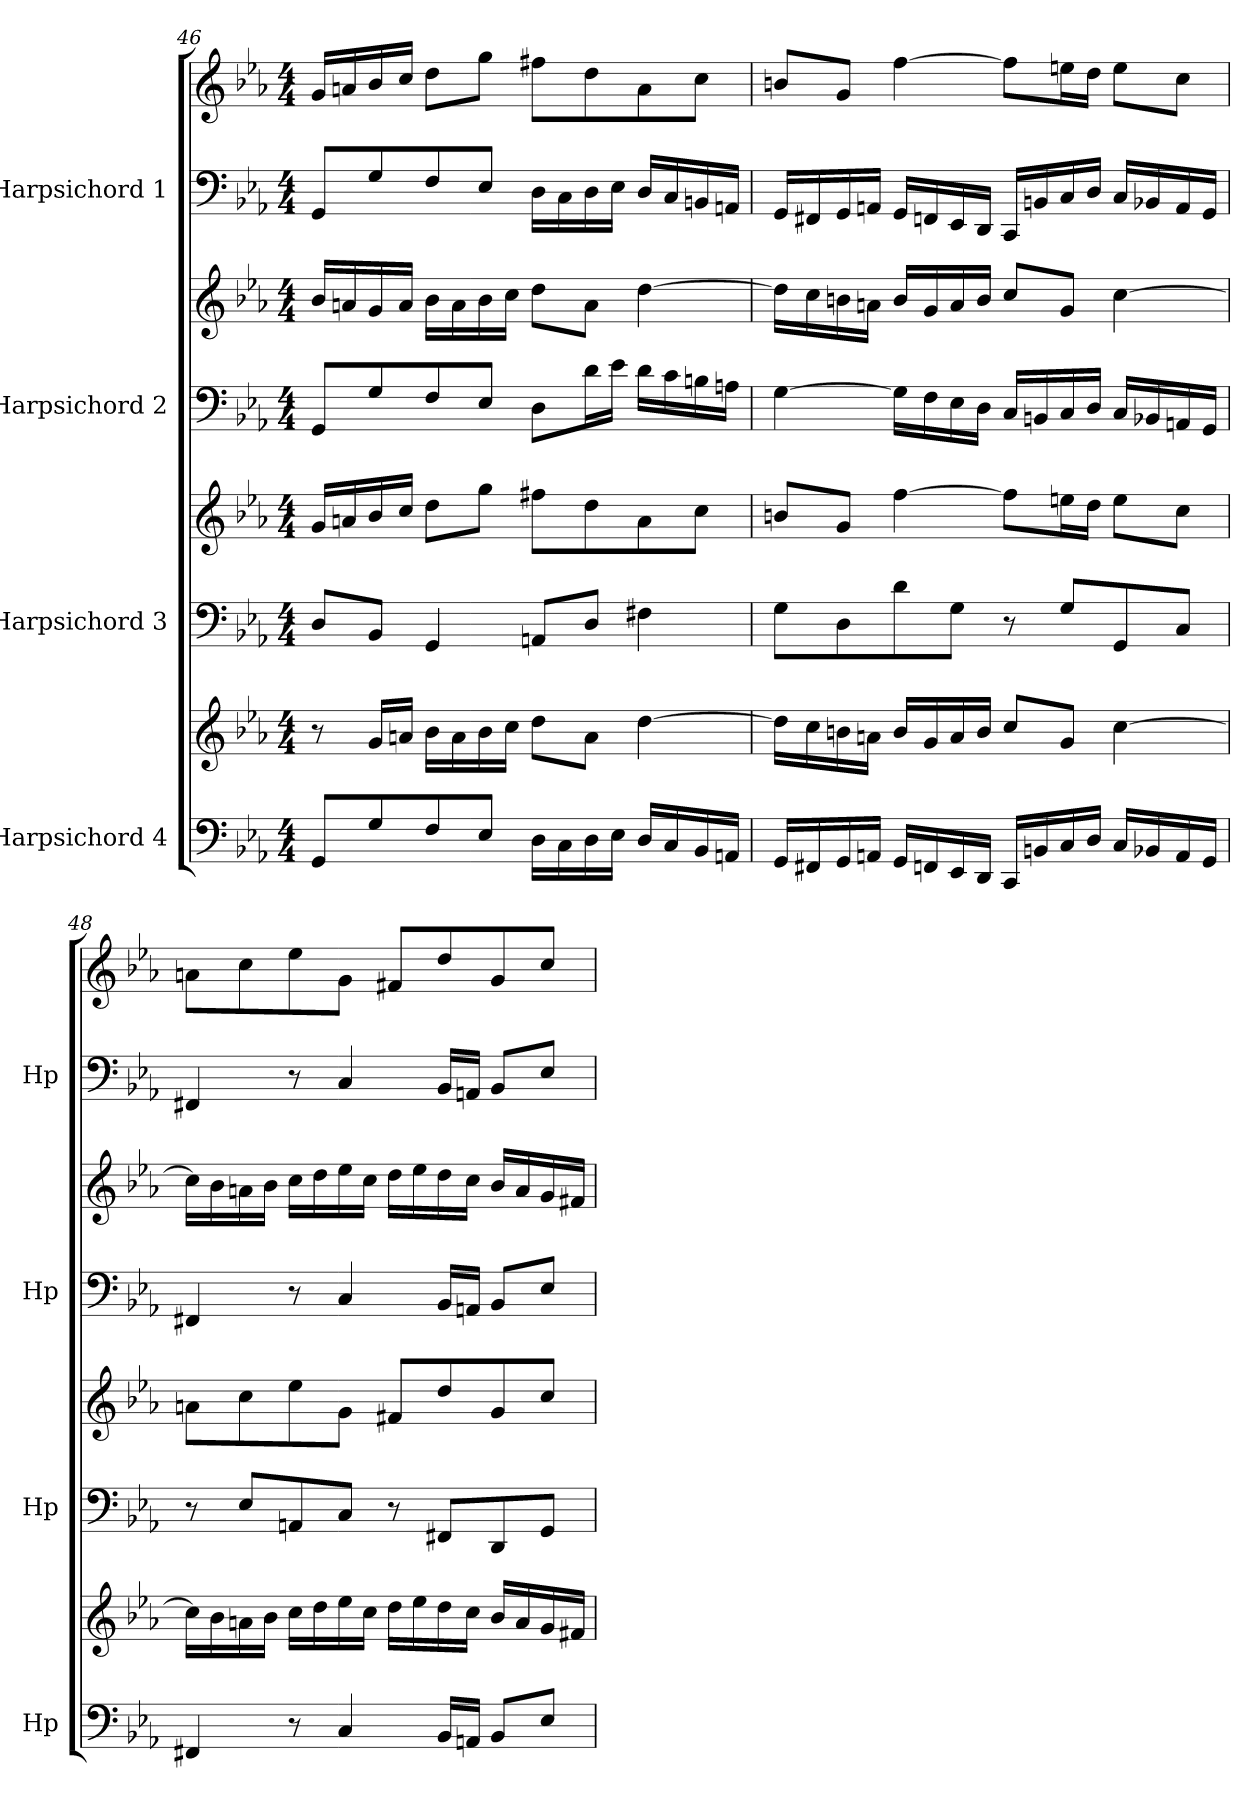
**kern	**kern	**kern	**kern	**kern	**kern	**kern	**kern
*part4	*part4	*part3	*part3	*part2	*part2	*part1	*part1
*staff8	*staff7	*staff6	*staff5	*staff4	*staff3	*staff2	*staff1
*I"Harpsichord 4	*	*I"Harpsichord 3	*	*I"Harpsichord 2	*	*I"Harpsichord 1	*
*I'Hp	*	*I'Hp	*	*I'Hp	*	*I'Hp	*
!!LO:PB:g=z
*clefF4	*clefG2	*clefF4	*clefG2	*clefF4	*clefG2	*clefF4	*clefG2
*k[b-e-a-]	*k[b-e-a-]	*k[b-e-a-]	*k[b-e-a-]	*k[b-e-a-]	*k[b-e-a-]	*k[b-e-a-]	*k[b-e-a-]
*M4/4	*M4/4	*M4/4	*M4/4	*M4/4	*M4/4	*M4/4	*M4/4
=46	=46	=46	=46	=46	=46	=46	=46
8GG/L	8r	8D/L	16g/LL	8GG/L	16b-/LL	8GG/L	16g/LL
.	.	.	16an/	.	16an/	.	16an/
8G/	16g/LL	8BB-/J	16b-/	8G/	16g/	8G/	16b-/
.	16an/JJ	.	16cc/JJ	.	16a/JJ	.	16cc/JJ
8F/	16b-\LL	4GG/	8dd\L	8F/	16b-\LL	8F/	8dd\L
.	16a\	.	.	.	16a\	.	.
8E-/J	16b-\	.	8gg\J	8E-/J	16b-\	8E-/J	8gg\J
.	16cc\JJ	.	.	.	16cc\JJ	.	.
16D\LL	8dd\L	8AAn/L	8ff#X\L	8D\L	8dd\L	16D\LL	8ff#X\L
16C\	.	.	.	.	.	16C\	.
16D\	8a\J	8D/J	8dd\	16d\L	8a\J	16D\	8dd\
16E-\JJ	.	.	.	16e-\JJ	.	16E-\JJ	.
16D/LL	[4dd\	4F#X\	8a\	16d\LL	[4dd\	16D/LL	8a\
16C/	.	.	.	16c\	.	16C/	.
16BB-/	.	.	8cc\J	16Bn\	.	16BBn/	8cc\J
16AAn/JJ	.	.	.	16An\JJ	.	16AAn/JJ	.
=47	=47	=47	=47	=47	=47	=47	=47
16GG/LL	16dd\LL]	8G\L	8bn/L	[4G\	16dd\LL]	16GG/LL	8bn/L
16FF#X/	16cc\	.	.	.	16cc\	16FF#X/	.
16GG/	16bn\	8D\	8g/J	.	16bn\	16GG/	8g/J
16AAn/JJ	16an\JJ	.	.	.	16an\JJ	16AAn/JJ	.
16GG/LL	16b/LL	8d\	[4ff\	16G\LL]	16b/LL	16GG/LL	[4ff\
16FFn/	16g/	.	.	16F\	16g/	16FFn/	.
16EE-/	16a/	8G\J	.	16E-\	16a/	16EE-/	.
16DD/JJ	16b/JJ	.	.	16D\JJ	16b/JJ	16DD/JJ	.
16CC/LL	8cc/L	8r	8ff\L]	16C/LL	8cc/L	16CC/LL	8ff\L]
16BBn/	.	.	.	16BBn/	.	16BBn/	.
16C/	8g/J	8G/L	16een\L	16C/	8g/J	16C/	16een\L
16D/JJ	.	.	16dd\JJ	16D/JJ	.	16D/JJ	16dd\JJ
16C/LL	[4cc\	8GG/	8ee\L	16C/LL	[4cc\	16C/LL	8ee\L
16BB-X/	.	.	.	16BB-X/	.	16BB-X/	.
16AA/	.	8C/J	8cc\J	16AAn/	.	16AA/	8cc\J
16GG/JJ	.	.	.	16GG/JJ	.	16GG/JJ	.
!!LO:PB:g=z
=48	=48	=48	=48	=48	=48	=48	=48
4FF#X/	16cc\LL]	8r	8an\L	4FF#X/	16cc\LL]	4FF#X/	8an\L
.	16b-\	.	.	.	16b-\	.	.
.	16an\	8E-/L	8cc\	.	16an\	.	8cc\
.	16b-\JJ	.	.	.	16b-\JJ	.	.
8r	16cc\LL	8AAn/	8ee-\	8r	16cc\LL	8r	8ee-\
.	16dd\	.	.	.	16dd\	.	.
4C/	16ee-\	8C/J	8g\J	4C/	16ee-\	4C/	8g\J
.	16cc\JJ	.	.	.	16cc\JJ	.	.
.	16dd\LL	8r	8f#X/L	.	16dd\LL	.	8f#X/L
.	16ee-\	.	.	.	16ee-\	.	.
16BB-/LL	16dd\	8FF#X/L	8dd/	16BB-/LL	16dd\	16BB-/LL	8dd/
16AAn/JJ	16cc\JJ	.	.	16AAn/JJ	16cc\JJ	16AAn/JJ	.
8BB-/L	16b-/LL	8DD/	8g/	8BB-/L	16b-/LL	8BB-/L	8g/
.	16a/	.	.	.	16a/	.	.
8E-/J	16g/	8GG/J	8cc/J	8E-/J	16g/	8E-/J	8cc/J
.	16f#X/JJ	.	.	.	16f#X/JJ	.	.
=	=	=	=	=	=	=	=
*-	*-	*-	*-	*-	*-	*-	*-
